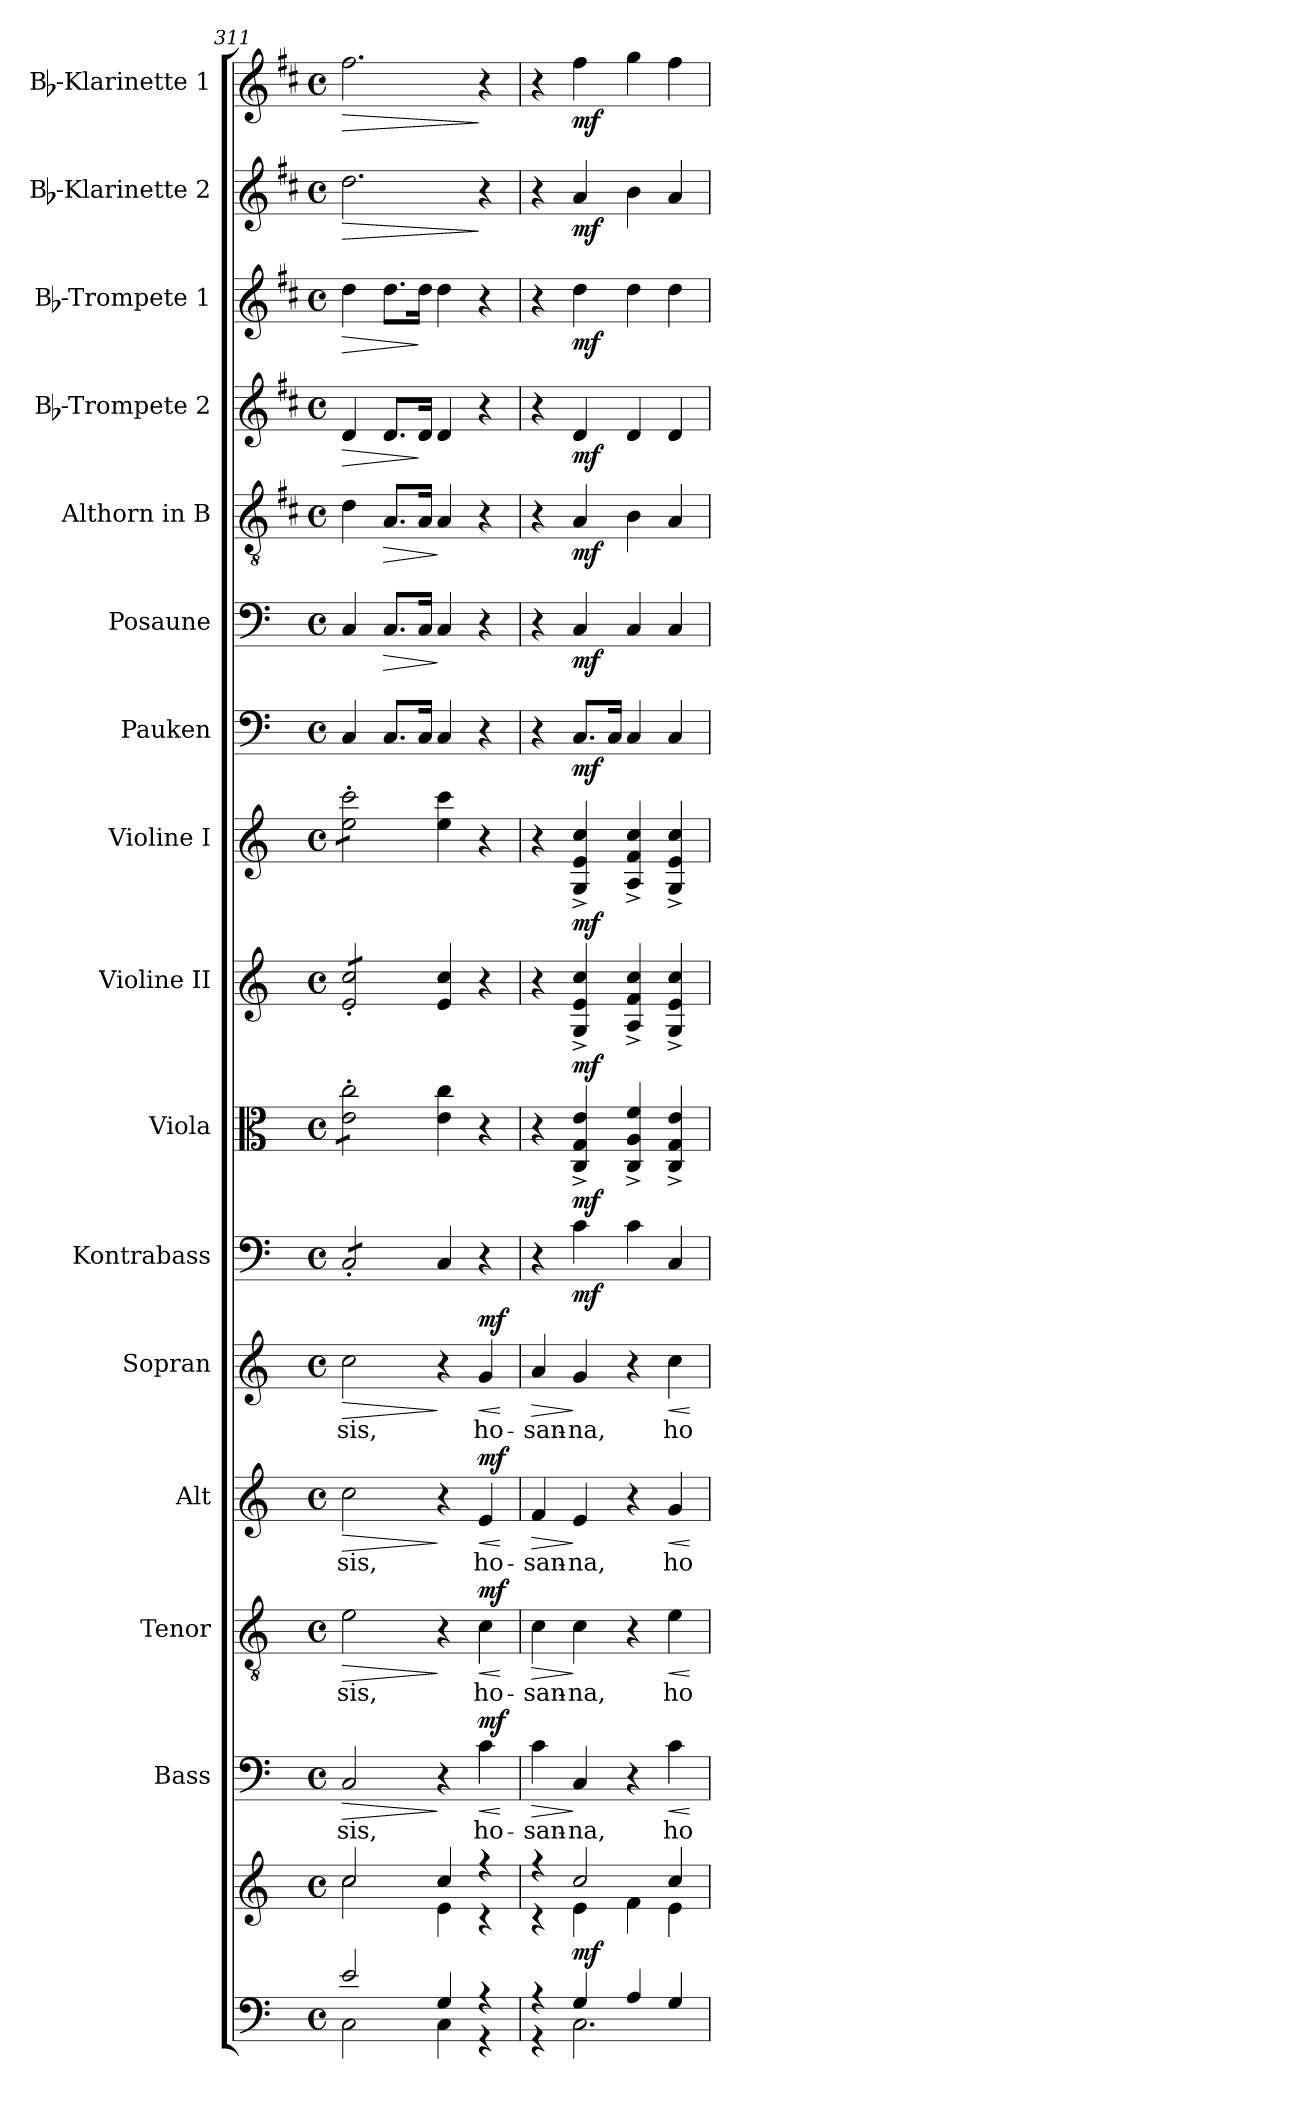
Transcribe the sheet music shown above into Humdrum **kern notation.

**kern	**kern	**dynam	**kern	**text	**dynam	**kern	**text	**dynam	**kern	**text	**dynam	**kern	**text	**dynam	**kern	**dynam	**kern	**dynam	**kern	**dynam	**kern	**dynam	**kern	**dynam	**kern	**dynam	**kern	**dynam	**kern	**dynam	**kern	**dynam	**kern	**dynam	**kern	**dynam
*part16	*part16	*part16	*part15	*part15	*part15	*part14	*part14	*part14	*part13	*part13	*part13	*part12	*part12	*part12	*part11	*part11	*part10	*part10	*part9	*part9	*part8	*part8	*part7	*part7	*part6	*part6	*part5	*part5	*part4	*part4	*part3	*part3	*part2	*part2	*part1	*part1
*staff17	*staff16	*staff16/17	*staff15	*staff15	*staff15	*staff14	*staff14	*staff14	*staff13	*staff13	*staff13	*staff12	*staff12	*staff12	*staff11	*staff11	*staff10	*staff10	*staff9	*staff9	*staff8	*staff8	*staff7	*staff7	*staff6	*staff6	*staff5	*staff5	*staff4	*staff4	*staff3	*staff3	*staff2	*staff2	*staff1	*staff1
*	*	*	*I"Bass	*	*	*I"Tenor	*	*	*I"Alt	*	*	*I"Sopran	*	*	*I"Kontrabass	*	*I"Viola	*	*I"Violine II	*	*I"Violine I	*	*I"Pauken	*	*I"Posaune	*	*I"Althorn in B	*	*I"Bb-Trompete 2	*	*I"Bb-Trompete 1	*	*I"Bb-Klarinette 2	*	*I"Bb-Klarinette 1	*
*	*	*	*I'B.	*	*	*I'T.	*	*	*I'A.	*	*	*I'S.	*	*	*I'Kb.	*	*I'Vla.	*	*I'Vl. II	*	*I'Vl. I	*	*I'Pk.	*	*I'Pos.	*	*	*	*I'Bb Trp. 2	*	*I'Bb Trp. 1	*	*I'Bb Kl. 2	*	*I'Bb Kl. 1	*
*clefF4	*clefG2	*	*clefF4	*	*	*clefGv2	*	*	*clefG2	*	*	*clefG2	*	*	*clefF4	*	*clefC3	*	*clefG2	*	*clefG2	*	*clefF4	*	*clefF4	*	*clefGv2	*	*clefG2	*	*clefG2	*	*clefG2	*	*clefG2	*
*	*	*	*	*	*	*	*	*	*	*	*	*	*	*	*ITrd7c12	*	*	*	*	*	*	*	*	*	*	*	*ITrd1c2	*	*ITrd1c2	*	*ITrd1c2	*	*ITrd1c2	*	*ITrd1c2	*
*k[]	*k[]	*	*k[]	*	*	*k[]	*	*	*k[]	*	*	*k[]	*	*	*k[]	*	*k[]	*	*k[]	*	*k[]	*	*k[]	*	*k[]	*	*k[]	*	*k[]	*	*k[]	*	*k[]	*	*k[]	*
*C:	*C:	*	*C:	*	*	*C:	*	*	*C:	*	*	*C:	*	*	*C:	*	*C:	*	*C:	*	*C:	*	*C:	*	*C:	*	*C:	*	*C:	*	*C:	*	*C:	*	*C:	*
*M4/4	*M4/4	*	*M4/4	*	*	*M4/4	*	*	*M4/4	*	*	*M4/4	*	*	*M4/4	*	*M4/4	*	*M4/4	*	*M4/4	*	*M4/4	*	*M4/4	*	*M4/4	*	*M4/4	*	*M4/4	*	*M4/4	*	*M4/4	*
*met(c)	*met(c)	*	*met(c)	*	*	*met(c)	*	*	*met(c)	*	*	*met(c)	*	*	*met(c)	*	*met(c)	*	*met(c)	*	*met(c)	*	*met(c)	*	*met(c)	*	*met(c)	*	*met(c)	*	*met(c)	*	*met(c)	*	*met(c)	*
=311	=311	=311	=311	=311	=311	=311	=311	=311	=311	=311	=311	=311	=311	=311	=311	=311	=311	=311	=311	=311	=311	=311	=311	=311	=311	=311	=311	=311	=311	=311	=311	=311	=311	=311	=311	=311
*^	*^	*	*	*	*	*	*	*	*	*	*	*	*	*	*	*	*	*	*	*	*	*	*	*	*	*	*	*	*	*	*	*	*	*	*	*
!	!	!	!	!	!	!LO:LY:b	!LO:HP:b	!	!LO:LY:b	!LO:HP:b	!	!LO:LY:b	!LO:HP:b	!	!LO:LY:b	!LO:HP:b	!	!	!	!	!	!	!	!	!	!	!	!	!	!	!	!LO:HP:b	!	!LO:HP:b	!	!LO:HP:b	!	!LO:HP:b
*	*	*	*	*	*	*	*	*	*	*	*	*	*	*	*	*	*tremolo	*	*	*	*	*	*	*	*	*	*	*	*	*	*	*	*	*	*	*	*	*
*	*	*	*	*	*	*	*	*	*	*	*	*	*	*	*	*	*	*	*tremolo	*	*	*	*	*	*	*	*	*	*	*	*	*	*	*	*	*	*	*
*	*	*	*	*	*	*	*	*	*	*	*	*	*	*	*	*	*	*	*	*	*tremolo	*	*	*	*	*	*	*	*	*	*	*	*	*	*	*	*	*
*	*	*	*	*	*	*	*	*	*	*	*	*	*	*	*	*	*	*	*	*	*	*	*tremolo	*	*	*	*	*	*	*	*	*	*	*	*	*	*	*
2e/	2C\	2cc/	2cc\	.	2C/	-sis,	>	2e\	-sis,	>	2cc\	-sis,	>	2cc\	-sis,	>	8CC'</L	.	8e\'> 8cc\'>L	.	8e/'> 8cc/'>L	.	8ee\'< 8ccc\'<L	.	4C/	.	4C/	.	4c\	.	4c/	>	4cc\	>	2.cc\	>	2.ee\	>
.	.	.	.	.	.	.	.	.	.	.	.	.	.	.	.	.	8CC'</	.	8e\'> 8cc\'>	.	8e/'> 8cc/'>	.	8ee\'< 8ccc\'<	.	.	.	.	.	.	.	.	.	.	.	.	.	.	.
!	!	!	!	!	!	!	!	!	!	!	!	!	!	!	!	!	!	!	!	!	!	!	!	!	!	!	!	!LO:HP:b	!	!LO:HP:b	!	!	!	!	!	!	!	!
.	.	.	.	.	.	.	.	.	.	.	.	.	.	.	.	.	8CC'</	.	8e\'> 8cc\'>	.	8e/'> 8cc/'>	.	8ee\'< 8ccc\'<	.	8.C/L	.	8.C/L	>	8.G/L	>	8.c/L	.	8.cc\L	.	.	.	.	.
.	.	.	.	.	.	.	.	.	.	.	.	.	.	.	.	.	8CC'</J	.	8e\'> 8cc\'>J	.	8e/'> 8cc/'>J	.	8ee\'< 8ccc\'<J	.	.	.	.	.	.	.	.	.	.	.	.	.	.	.
*	*	*	*	*	*	*	*	*	*	*	*	*	*	*	*	*	*	*	*	*	*	*	*Xtremolo	*	*	*	*	*	*	*	*	*	*	*	*	*	*	*
*	*	*	*	*	*	*	*	*	*	*	*	*	*	*	*	*	*	*	*	*	*Xtremolo	*	*	*	*	*	*	*	*	*	*	*	*	*	*	*	*	*
*	*	*	*	*	*	*	*	*	*	*	*	*	*	*	*	*	*	*	*Xtremolo	*	*	*	*	*	*	*	*	*	*	*	*	*	*	*	*	*	*	*
*	*	*	*	*	*	*	*	*	*	*	*	*	*	*	*	*	*Xtremolo	*	*	*	*	*	*	*	*	*	*	*	*	*	*	*	*	*	*	*	*	*
.	.	.	.	.	.	.	.	.	.	.	.	.	.	.	.	.	.	.	.	.	.	.	.	.	16C/Jk	.	16C/Jk	.	16G/Jk	.	16c/Jk	]	16cc\Jk	]	.	.	.	.
4G/	4C\	4cc/	4e\	.	4r	.	]	4r	.	]	4r	.	]	4r	.	]	4CC/	.	4e\ 4cc\	.	4e/ 4cc/	.	4ee\ 4ccc\	.	4C/	.	4C/	]	4G/	]	4c/	.	4cc\	.	.	.	.	.
!	!	!	!	!	!	!LO:LY:b	!LO:HP:b	!	!LO:LY:b	!LO:HP:b	!	!LO:LY:b	!LO:HP:b	!	!LO:LY:b	!LO:HP:b	!	!	!	!	!	!	!	!	!	!	!	!	!	!	!	!	!	!	!	!	!	!
!	!	!	!	!	!	!	!LO:DY:n=1:a	!	!	!LO:DY:n=1:a	!	!	!LO:DY:n=1:a	!	!	!LO:DY:n=1:a	!	!	!	!	!	!	!	!	!	!	!	!	!	!	!	!	!	!	!	!	!	!
4r	4r	4r	4r	.	4c\	ho-	< mf	4c\	ho-	< mf	4e/	ho-	< mf	4g/	ho-	< mf	4r	.	4r	.	4r	.	4r	.	4r	.	4r	.	4r	.	4r	.	4r	.	4r	]	4r	]
*v	*v	*	*	*	*	*	*	*	*	*	*	*	*	*	*	*	*	*	*	*	*	*	*	*	*	*	*	*	*	*	*	*	*	*	*	*	*	*
*	*v	*v	*	*	*	*	*	*	*	*	*	*	*	*	*	*	*	*	*	*	*	*	*	*	*	*	*	*	*	*	*	*	*	*	*	*	*
.	.	.	.	.	[	.	.	[	.	.	[	.	.	[	.	.	.	.	.	.	.	.	.	.	.	.	.	.	.	.	.	.	.	.	.	.
=312	=312	=312	=312	=312	=312	=312	=312	=312	=312	=312	=312	=312	=312	=312	=312	=312	=312	=312	=312	=312	=312	=312	=312	=312	=312	=312	=312	=312	=312	=312	=312	=312	=312	=312	=312	=312
*^	*^	*	*	*	*	*	*	*	*	*	*	*	*	*	*	*	*	*	*	*	*	*	*	*	*	*	*	*	*	*	*	*	*	*	*	*
!	!	!	!	!	!	!LO:LY:b	!LO:HP:b	!	!LO:LY:b	!LO:HP:b	!	!LO:LY:b	!LO:HP:b	!	!LO:LY:b	!LO:HP:b	!	!	!	!	!	!	!	!	!	!	!	!	!	!	!	!	!	!	!	!	!	!
4r	4r	4r	4r	.	4c\	-san-	>	4c\	-san-	>	4f/	-san-	>	4a/	-san-	>	4r	.	4r	.	4r	.	4r	.	4r	.	4r	.	4r	.	4r	.	4r	.	4r	.	4r	.
!	!	!	!	!LO:DY:b	!	!LO:LY:b	!	!	!LO:LY:b	!	!	!LO:LY:b	!	!	!LO:LY:b	!	!	!LO:DY:b	!	!LO:DY:b	!	!LO:DY:b	!	!LO:DY:b	!	!LO:DY:b	!	!LO:DY:b	!	!LO:DY:b	!	!LO:DY:b	!	!LO:DY:b	!	!LO:DY:b	!	!LO:DY:b
4G/	2.C\	2cc/	4e\	mf	4C/	-na,	]	4c\	-na,	]	4e/	-na,	]	4g/	-na,	]	4C\	mf	4C/^< 4G/^< 4e/^<	mf	4G/^< 4e/^< 4cc/^<	mf	4G/^< 4e/^< 4cc/^<	mf	8.C/L	mf	4C/	mf	4G/	mf	4c/	mf	4cc\	mf	4g/	mf	4ee\	mf
.	.	.	.	.	.	.	.	.	.	.	.	.	.	.	.	.	.	.	.	.	.	.	.	.	16C/Jk	.	.	.	.	.	.	.	.	.	.	.	.	.
4A/	.	.	4f\	.	4r	.	.	4r	.	.	4r	.	.	4r	.	.	4C\	.	4C/^< 4A/^< 4f/^<	.	4A/^< 4f/^< 4cc/^<	.	4A/^< 4f/^< 4cc/^<	.	4C/	.	4C/	.	4A\	.	4c/	.	4cc\	.	4a\	.	4ff\	.
!	!	!	!	!	!	!LO:LY:b	!LO:HP:b	!	!LO:LY:b	!LO:HP:b	!	!LO:LY:b	!LO:HP:b	!	!LO:LY:b	!LO:HP:b	!	!	!	!	!	!	!	!	!	!	!	!	!	!	!	!	!	!	!	!	!	!
4G/	.	4cc/	4e\	.	4c\	ho-	<	4e\	ho-	<	4g/	ho-	<	4cc\	ho-	<	4CC/	.	4C/^< 4G/^< 4e/^<	.	4G/^< 4e/^< 4cc/^<	.	4G/^< 4e/^< 4cc/^<	.	4C/	.	4C/	.	4G/	.	4c/	.	4cc\	.	4g/	.	4ee\	.
*v	*v	*	*	*	*	*	*	*	*	*	*	*	*	*	*	*	*	*	*	*	*	*	*	*	*	*	*	*	*	*	*	*	*	*	*	*	*	*
*	*v	*v	*	*	*	*	*	*	*	*	*	*	*	*	*	*	*	*	*	*	*	*	*	*	*	*	*	*	*	*	*	*	*	*	*	*	*
.	.	.	.	.	[	.	.	[	.	.	[	.	.	[	.	.	.	.	.	.	.	.	.	.	.	.	.	.	.	.	.	.	.	.	.	.
=	=	=	=	=	=	=	=	=	=	=	=	=	=	=	=	=	=	=	=	=	=	=	=	=	=	=	=	=	=	=	=	=	=	=	=	=
*-	*-	*-	*-	*-	*-	*-	*-	*-	*-	*-	*-	*-	*-	*-	*-	*-	*-	*-	*-	*-	*-	*-	*-	*-	*-	*-	*-	*-	*-	*-	*-	*-	*-	*-	*-	*-
